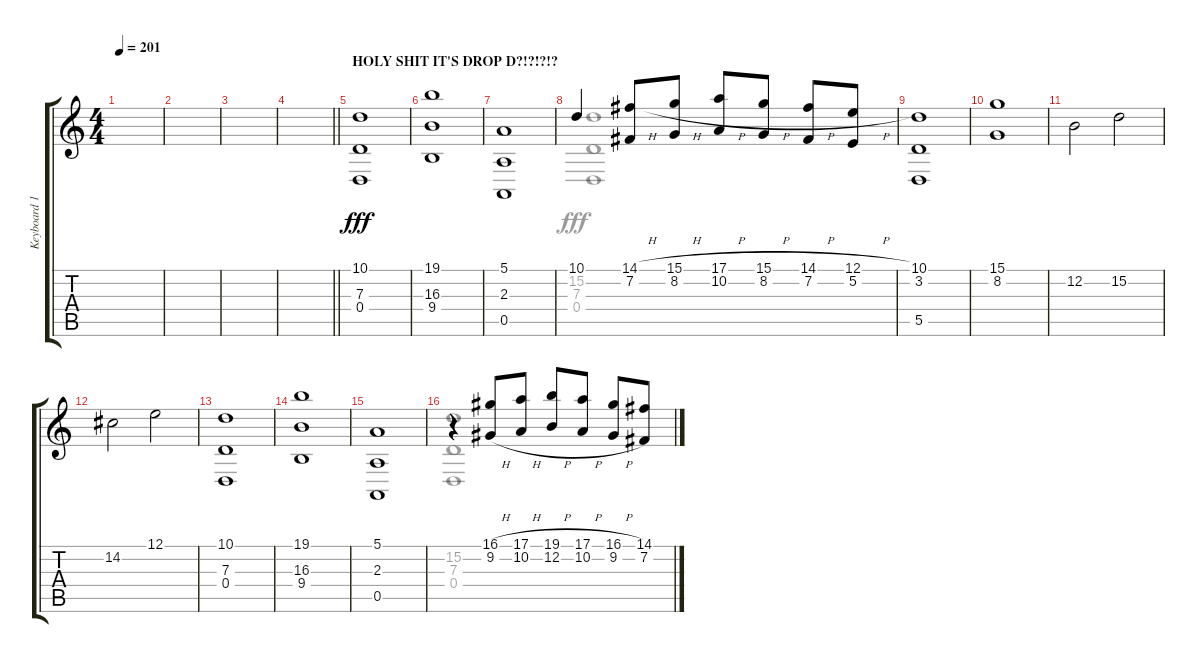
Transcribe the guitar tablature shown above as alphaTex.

\track ("Keyboard 1" "Keyboard 1") {instrument lead8bassandlead}
\staff {score tabs}
\tuning (E4 B3 G3 D3 A2 E2) {hide}
\voice
\ts (4 4)
\tempo 201
\clef g2
\ks c
|
|
|
\barLineRight lightlight
|
\section ("" "HOLY SHIT IT'S DROP D?!?!?!?")
(10.1 7.3 0.4).1{dy fff} |
(19.1 16.3 9.4).1 |
(5.1 2.3 0.5).1 |
10.1.4 (14.1{h} 7.2).8 (15.1{h} 8.2).8 (17.1{h} 10.2).8 (15.1{h} 8.2).8 (14.1{h} 7.2).8 (12.1{h} 5.2).8 |
(10.1 3.2 5.5).1 |
(15.1 8.2).1 |
12.2.2 15.2.2 |
14.2.2 12.1.2 |
(10.1 7.3 0.4).1 |
(19.1 16.3 9.4).1 |
(5.1 2.3 0.5).1 |
r.4 (16.1{h} 9.2{h}).8 (17.1{h} 10.2{h}).8 (19.1{h} 12.2{h}).8 (17.1{h} 10.2{h}).8 (16.1{h} 9.2{h}).8 (14.1{h} 7.2{h}).8
\voice
\clef g2
\ottava regular
\simile none
\ks c
|
|
|
\barLineRight lightlight
|
|
|
|
(15.2 7.3 0.4).1 |
|
|
|
|
|
|
|
(15.2 7.3 0.4).1
